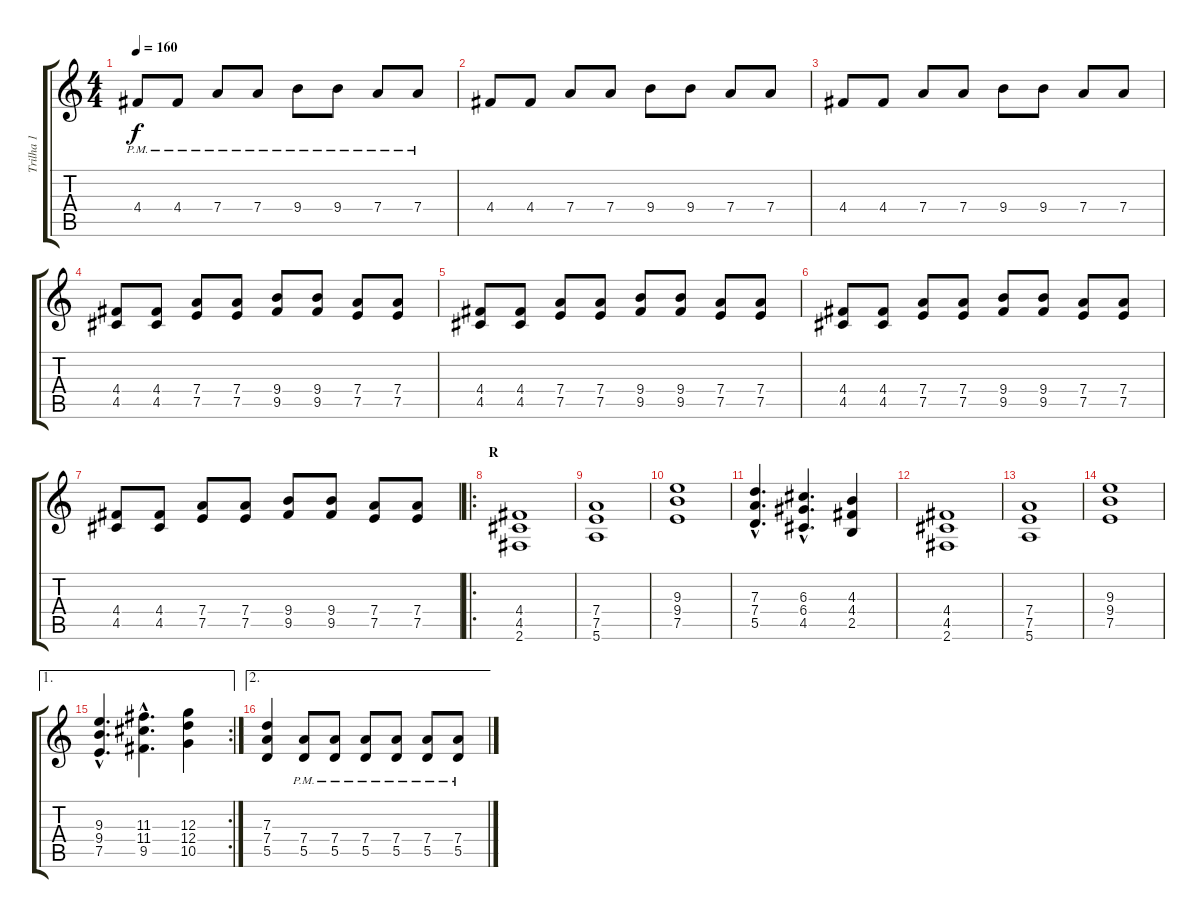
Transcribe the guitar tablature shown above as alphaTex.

\track ("Trilha 1" "Trilha 1") {instrument distortionguitar}
\staff {score tabs}
\tuning (E4 B3 G3 D3 A2 E2) {hide}
\ts (4 4)
\tempo 160
\clef g2
\ks c
4.4{pm}.8{dy f} 4.4{pm}.8 7.4{pm}.8 7.4{pm}.8 9.4{pm}.8 9.4{pm}.8 7.4{pm}.8 7.4{pm}.8 |
4.4.8 4.4.8 7.4.8 7.4.8 9.4.8 9.4.8 7.4.8 7.4.8 |
4.4.8 4.4.8 7.4.8 7.4.8 9.4.8 9.4.8 7.4.8 7.4.8 |
(4.4 4.5).8 (4.4 4.5).8 (7.4 7.5).8 (7.4 7.5).8 (9.4 9.5).8 (9.4 9.5).8 (7.4 7.5).8 (7.4 7.5).8 |
(4.4 4.5).8 (4.4 4.5).8 (7.4 7.5).8 (7.4 7.5).8 (9.4 9.5).8 (9.4 9.5).8 (7.4 7.5).8 (7.4 7.5).8 |
(4.4 4.5).8 (4.4 4.5).8 (7.4 7.5).8 (7.4 7.5).8 (9.4 9.5).8 (9.4 9.5).8 (7.4 7.5).8 (7.4 7.5).8 |
(4.4 4.5).8 (4.4 4.5).8 (7.4 7.5).8 (7.4 7.5).8 (9.4 9.5).8 (9.4 9.5).8 (7.4 7.5).8 (7.4 7.5).8 |
\ro
\section ("" "R")
(4.4 4.5 2.6).1 |
(7.4 7.5 5.6).1 |
(9.3 9.4 7.5).1 |
(7.3{hac} 7.4{hac} 5.5{hac}).4{d} (6.3{hac} 6.4{hac} 4.5{hac}).4{d} (4.3 4.4 2.5).4 |
(4.4 4.5 2.6).1 |
(7.4 7.5 5.6).1 |
(9.3 9.4 7.5).1 |
\ae 1
\rc 2
(9.3{hac} 9.4{hac} 7.5{hac}).4{d} (11.3{hac} 11.4{hac} 9.5{hac}).4{d} (12.3 12.4 10.5).4 |
\ae 2
(7.3 7.4 5.5).4 (7.4{pm} 5.5{pm}).8 (7.4{pm} 5.5{pm}).8 (7.4{pm} 5.5{pm}).8 (7.4{pm} 5.5{pm}).8 (7.4{pm} 5.5{pm}).8 (7.4{pm} 5.5{pm}).8
